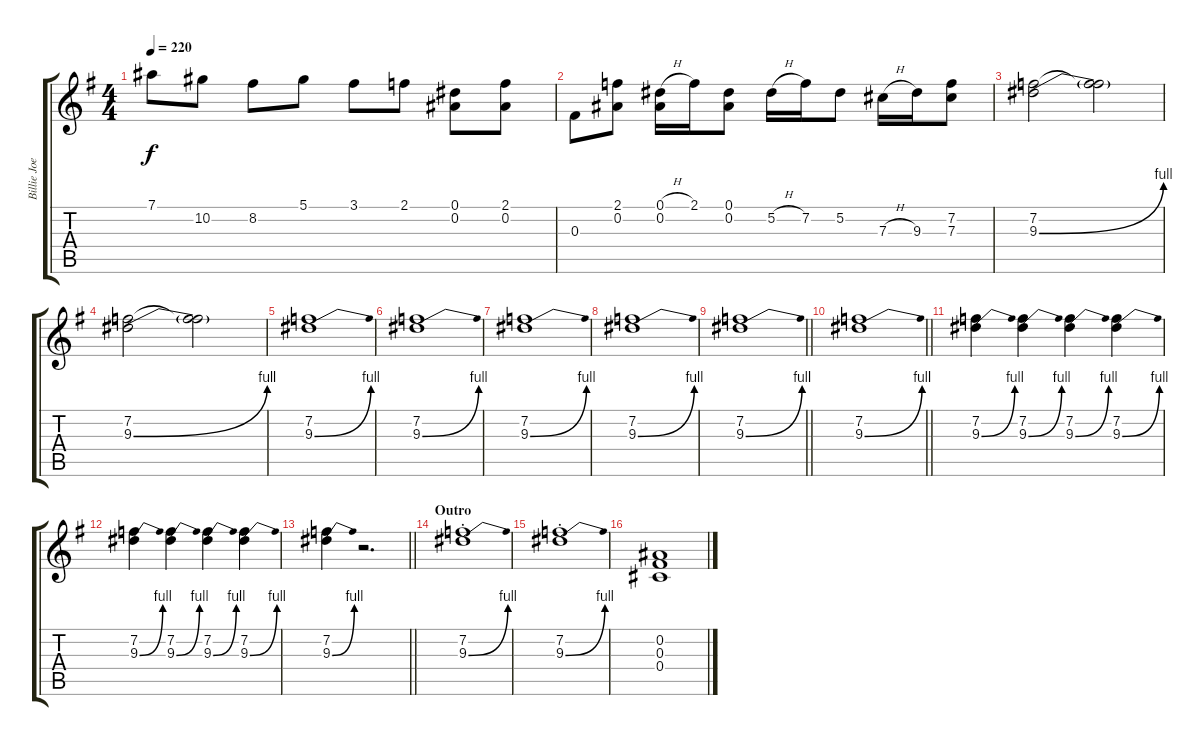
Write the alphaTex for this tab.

\track ("Billie Joe Armstrong" "Billie Joe") {instrument distortionguitar}
\staff {score tabs}
\tuning (Eb4 Bb3 Gb3 Db3 Ab2 Eb2) {hide}
\ts (4 4)
\tempo 220
\clef g2
\ks g
7.1.8{dy f} 10.2.8 8.2.8 5.1.8 3.1.8 2.1.8 (0.1 0.2).8 (2.1 0.2).8 |
0.3.8 (2.1 0.2).8 (0.1{h} 0.2).16 2.1.16 (0.1 0.2).8 5.2{h}.16 7.2.16 5.2.8 7.3{h}.16 9.3.16 (7.2 7.3).8 |
(7.2 9.3{be (bend 0 0 60 4)}).2 (7.2{t} 9.3{t}).2 |
(7.2 9.3{be (bend 0 0 60 4)}).2 (7.2{t} 9.3{t}).2 |
(7.2 9.3{be (bend 0 0 60 4)}).1 |
(7.2 9.3{be (bend 0 0 60 4)}).1 |
(7.2 9.3{be (bend 0 0 60 4)}).1 |
(7.2 9.3{be (bend 0 0 60 4)}).1 |
\barLineRight lightlight
(7.2 9.3{be (bend 0 0 60 4)}).1 |
\barLineRight lightlight
(7.2 9.3{be (bend 0 0 60 4)}).1 |
(7.2 9.3{be (bend 0 0 60 4)}).4 (7.2 9.3{be (bend 0 0 60 4)}).4 (7.2 9.3{be (bend 0 0 60 4)}).4 (7.2 9.3{be (bend 0 0 60 4)}).4 |
(7.2 9.3{be (bend 0 0 60 4)}).4 (7.2 9.3{be (bend 0 0 60 4)}).4 (7.2 9.3{be (bend 0 0 60 4)}).4 (7.2 9.3{be (bend 0 0 60 4)}).4 |
\barLineRight lightlight
(7.2 9.3{be (bend 0 0 60 4)}).4 r.2{d} |
\section ("" "Outro")
(7.2{st} 9.3{be (bend 0 0 60 4) st}).1 |
(7.2{st} 9.3{be (bend 0 0 60 4) st}).1 |
(0.2 0.3 0.4).1
